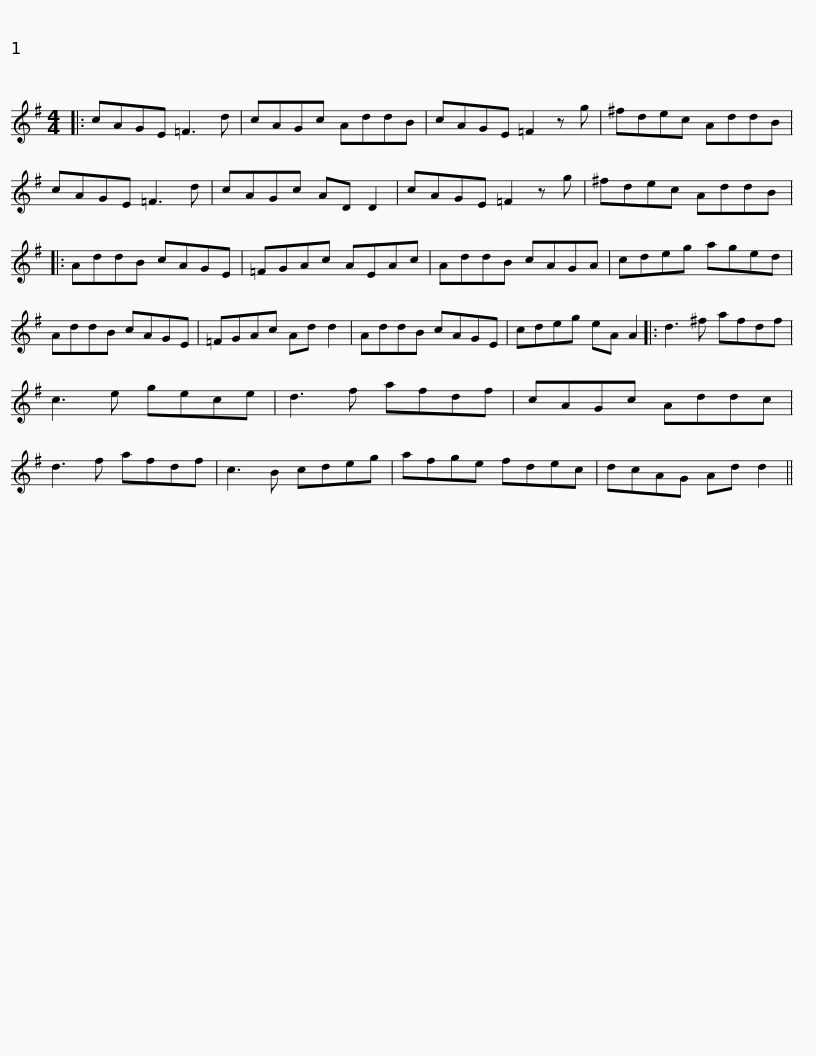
X:1
L:1/8
M:4/4
I:linebreak $
K:G
V:1 treble
V:1
|: cAGE =F3 d | cAGc AddB | cAGE =F2 z g | ^fdec AddB | cAGE =F3 d |$ %5
 cAGc AD D2 | cAGE =F2 z g | ^fdec AddB |: AddB cAGE | =FGAc AEAc |$ %10
 AddB cAGA | cdeg aged | AddB cAGE | =FGAc Ad d2 | AddB cAGE | %15
 cdeg eA A2 |:$ d3 ^f afdf | c3 e gece | d3 f afdf | cAGc Addc | %20
 d3 f afdf | c3 B cdeg |$ afge fdec | dcAG Ad d2 || %24
